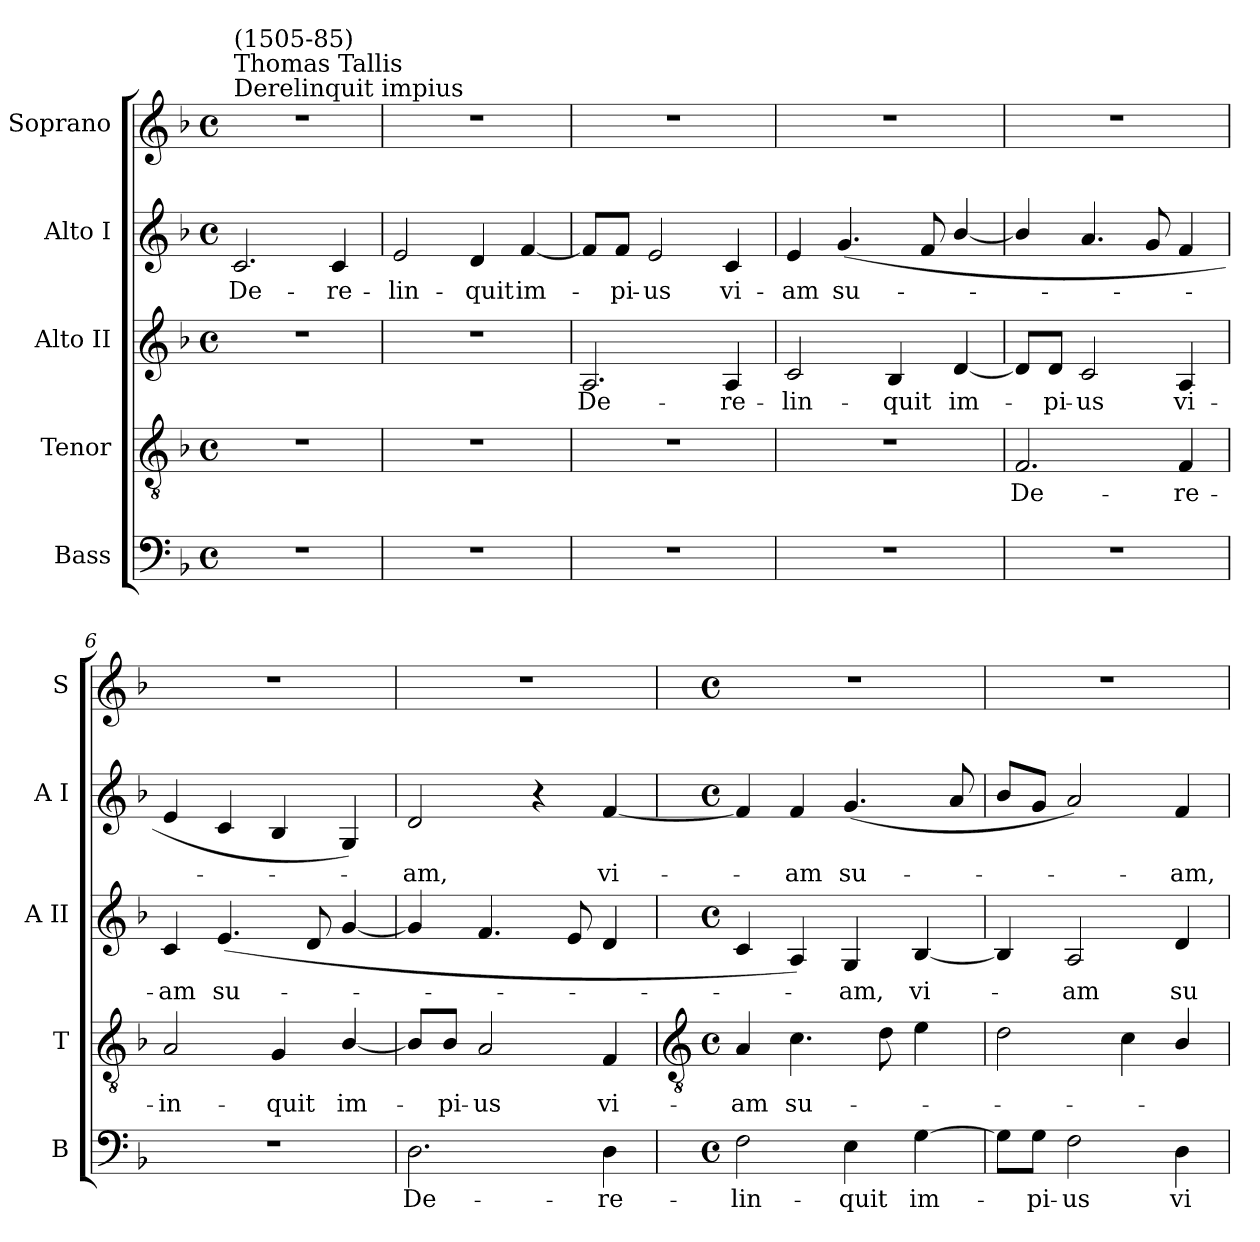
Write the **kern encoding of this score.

**kern	**text	**kern	**text	**kern	**text	**kern	**text	**kern
*part5	*part5	*part4	*part4	*part3	*part3	*part2	*part2	*part1
*staff5	*staff5	*staff4	*staff4	*staff3	*staff3	*staff2	*staff2	*staff1
*I"Bass	*	*I"Tenor	*	*I"Alto II	*	*I"Alto I	*	*I"Soprano
*I'B	*	*I'T	*	*I'A II	*	*I'A I	*	*I'S
*clefF4	*	*clefGv2	*	*clefG2	*	*clefG2	*	*clefG2
*k[b-]	*	*k[b-]	*	*k[b-]	*	*k[b-]	*	*k[b-]
*F:	*	*F:	*	*F:	*	*F:	*	*F:
*M4/4	*	*M4/4	*	*M4/4	*	*M4/4	*	*M4/4
*met(c)	*	*met(c)	*	*met(c)	*	*met(c)	*	*met(c)
*MM96	*	*MM96	*	*MM96	*	*MM96	*	*MM96
=1	=1	=1	=1	=1	=1	=1	=1	=1
!	!	!	!	!	!	!	!	!LO:TX:a:t=Derelinquit impius
!	!	!	!	!	!	!	!	!LO:TX:a:t=Thomas Tallis
!	!	!	!	!	!	!	!	!LO:TX:a:t=(1505-85)
!	!	!	!	!	!	!	!LO:LY:b	!
1r	.	1r	.	1r	.	2.c/	De-	1r
!	!	!	!	!	!	!	!LO:LY:b	!
.	.	.	.	.	.	4c/	-re-	.
=2	=2	=2	=2	=2	=2	=2	=2	=2
!	!	!	!	!	!	!	!LO:LY:b	!
1r	.	1r	.	1r	.	2e/	-lin-	1r
!	!	!	!	!	!	!	!LO:LY:b	!
.	.	.	.	.	.	4d/	-quit	.
!	!	!	!	!	!	!	!LO:LY:b	!
.	.	.	.	.	.	[4f/	im-	.
=3	=3	=3	=3	=3	=3	=3	=3	=3
!	!	!	!	!	!LO:LY:b	!	!	!
1r	.	1r	.	2.A/	De-	8f/L]	.	1r
!	!	!	!	!	!	!	!LO:LY:b	!
.	.	.	.	.	.	8f/J	pi-	.
!	!	!	!	!	!	!	!LO:LY:b	!
.	.	.	.	.	.	2e/	-us	.
!	!	!	!	!	!LO:LY:b	!	!LO:LY:b	!
.	.	.	.	4A/	-re-	4c/	vi-	.
=4	=4	=4	=4	=4	=4	=4	=4	=4
!	!	!	!	!	!LO:LY:b	!	!LO:LY:b	!
1r	.	1r	.	2c/	-lin-	4e/	-am	1r
!	!	!	!	!	!	!	!LO:LY:b	!
.	.	.	.	.	.	(<4.g/	su-	.
!	!	!	!	!	!LO:LY:b	!	!	!
.	.	.	.	4B-/	-quit	.	.	.
.	.	.	.	.	.	8f/	.	.
!	!	!	!	!	!LO:LY:b	!	!	!
.	.	.	.	[4d/	im-	[4b-/	.	.
=5	=5	=5	=5	=5	=5	=5	=5	=5
!	!	!	!LO:LY:b	!	!	!	!	!
1r	.	2.F/	De-	8d/L]	.	4b-/]	.	1r
!	!	!	!	!	!LO:LY:b	!	!	!
.	.	.	.	8d/J	pi-	.	.	.
!	!	!	!	!	!LO:LY:b	!	!	!
.	.	.	.	2c/	-us	4.a/	.	.
.	.	.	.	.	.	8g/	.	.
!	!	!	!LO:LY:b	!	!LO:LY:b	!	!	!
.	.	4F/	-re-	4A/	vi-	4f/	.	.
=6	=6	=6	=6	=6	=6	=6	=6	=6
!	!	!	!LO:LY:b	!	!LO:LY:b	!	!	!
1r	.	2A/	-in-	4c/	-am	4e/	.	1r
!	!	!	!	!	!LO:LY:b	!	!	!
.	.	.	.	(<4.e/	su-	4c/	.	.
!	!	!	!LO:LY:b	!	!	!	!	!
.	.	4G/	-quit	.	.	4B-/	.	.
.	.	.	.	8d/	.	.	.	.
!	!	!	!LO:LY:b	!	!	!	!	!
.	.	[4B-/	im-	[4g/	.	4G/)	.	.
=7	=7	=7	=7	=7	=7	=7	=7	=7
!	!LO:LY:b	!	!	!	!	!	!LO:LY:b	!
2.D\	De-	8B-/L]	.	4g/]	.	2d/	am,	1r
!	!	!	!LO:LY:b	!	!	!	!	!
.	.	8B-/J	pi-	.	.	.	.	.
!	!	!	!LO:LY:b	!	!	!	!	!
.	.	2A/	-us	4.f/	.	.	.	.
.	.	.	.	.	.	4r	.	.
.	.	.	.	8e/	.	.	.	.
!	!LO:LY:b	!	!LO:LY:b	!	!	!	!LO:LY:b	!
4D\	-re-	4F/	vi-	4d/	.	[4f/	vi-	.
!!LO:LB:g=z
=8	=8	=8	=8	=8	=8	=8	=8	=8
*	*	*clefGv2	*	*	*	*	*	*
*M4/4	*	*M4/4	*	*M4/4	*	*M4/4	*	*M4/4
*met(c)	*	*met(c)	*	*met(c)	*	*met(c)	*	*met(c)
!	!LO:LY:b	!	!LO:LY:b	!	!	!	!	!
2F\	-lin-	4A/	-am	4c/	.	4f/]	.	1r
!	!	!	!LO:LY:b	!	!	!	!LO:LY:b	!
.	.	4.c\	su-	4A/)	.	4f/	am	.
!	!LO:LY:b	!	!	!	!LO:LY:b	!	!LO:LY:b	!
4E\	-quit	.	.	4G/	am,	(<4.g/	su-	.
.	.	8d\	.	.	.	.	.	.
!	!LO:LY:b	!	!	!	!LO:LY:b	!	!	!
[4G\	im-	4e\	.	[4B-/	vi-	.	.	.
.	.	.	.	.	.	8a/	.	.
=9	=9	=9	=9	=9	=9	=9	=9	=9
8G\L]	.	2d\	.	4B-/]	.	8b-/L	.	1r
!	!LO:LY:b	!	!	!	!	!	!	!
8G\J	pi-	.	.	.	.	8g/J	.	.
!	!LO:LY:b	!	!	!	!LO:LY:b	!	!	!
2F\	-us	.	.	2A/	am	2a/)	.	.
.	.	4c\	.	.	.	.	.	.
!	!LO:LY:b	!	!	!	!LO:LY:b	!	!LO:LY:b	!
4D\	vi-	4B-/	.	4d/	su-	4f/	am,	.
=	=	=	=	=	=	=	=	=
*-	*-	*-	*-	*-	*-	*-	*-	*-
